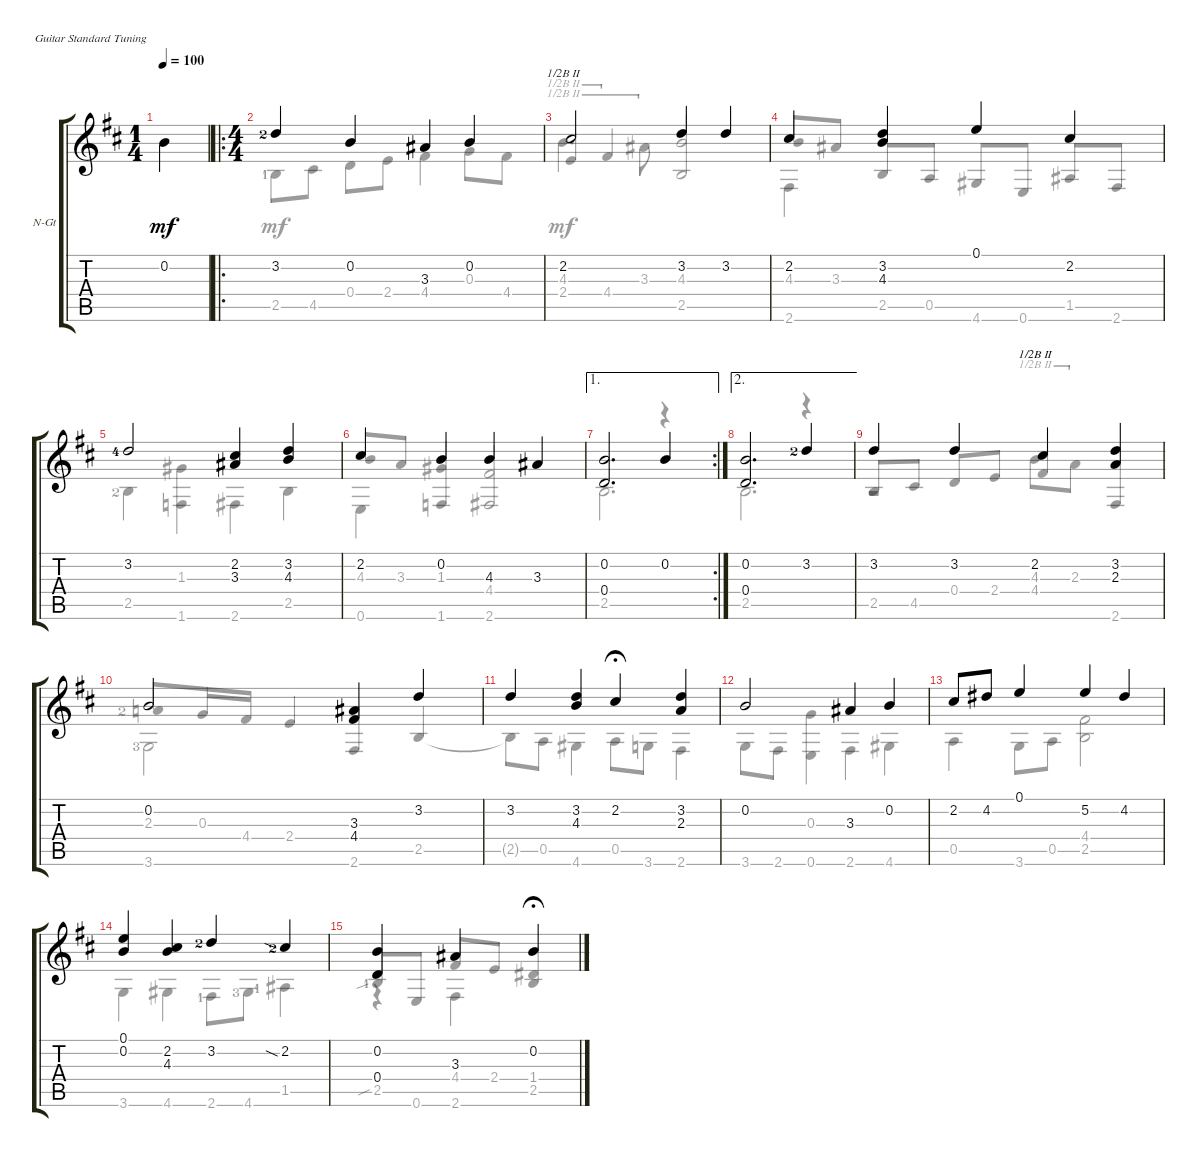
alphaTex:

\defaultSystemsLayout 4
\bracketExtendMode groupsimilarinstruments
\firstSystemTrackNameOrientation horizontal
\otherSystemsTrackNameOrientation horizontal
\track ("Nylon Guitar" "N-Gt") {instrument acousticguitarsteel}
\staff {score tabs}
\tuning (E4 B3 G3 D3 A2 E2)
\voice
\ts (1 4)
\tempo 100
\clef g2
\ks d
0.2.4{dy mf instrument acousticguitarsteel} |
\ro
\ts (4 4)
3.2{lf 3}.4 0.2.4 3.3.4 0.2.4 |
2.2.2{barre (2 half)} 3.2.4 3.2.4 |
2.2.4 (3.2 4.3).4 0.1.4 2.2.4 |
3.2{lf 5}.2 (2.2 3.3).4 (3.2 4.3).4 |
2.2.4 0.2.4 4.3.4 3.3.4 |
\ae 1
\rc 2
(0.2 0.4).2{d} 0.2.4 |
\ae 2
(0.2 0.4).2{d} 3.2{lf 3}.4 |
3.2.4 3.2.4 2.2.4{barre (2 half)} (3.2 2.3).4 |
0.2.2 (3.3 4.4).4 3.2.4 |
3.2.4 (3.2 4.3).4 2.2.4{fermata (medium 0.4)} (3.2 2.3).4 |
0.2.2 3.3.4 0.2.4 |
2.2.8 4.2.8 0.1.4 5.2.4 4.2.4 |
(0.1 0.2).4 (2.2 4.3).4 3.2{lf 3}.4 2.2{sia lf 3}.4 |
(0.2 0.4).4 3.3.4 0.2.4{fermata (medium 0.4)}
\voice
\clef g2
\ottava regular
\simile none
\ks d
|
2.5{lf 2}.8 4.5.8 0.4.8 2.4.8 4.4.4 0.3.8 4.4.8 |
2.4.4{barre (2 half) beam invert} 4.4.4{barre (2 half) beam invert} (2.5 4.3).2{beam invert} |
4.3.8{beam invert} 3.3.8 2.5.8{beam invert} 0.5.8 4.6.8{beam invert} 0.6.8 1.5.8{beam invert} 2.6.8 |
2.5{lf 3}.4 (1.6 1.3).4 2.6.4 2.5.4 |
4.3.8{beam invert} 3.3.8 (1.3 1.6).4{beam invert} (2.6 4.4).2{beam invert} |
2.5.2{d} r.4 |
2.5.2{d} r.4 |
2.5.8{beam invert} 4.5.8 0.4.8{beam invert} 2.4.8 4.4.4{barre (2 half) beam invert} 2.6.4{beam invert} |
2.3{lf 3}.8{beam invert} 0.3.16 4.4.16 2.4.4{beam invert} 2.6.4{beam invert} 2.5.4{beam invert} |
2.5{t}.8 0.5.8 4.6.4 0.5.8{fermata (medium 0.4)} 3.6.8 2.6.4 |
3.6.8 2.6.8 (0.6 0.3).4 2.6.4 4.6.4 |
0.5.4 3.6.8 0.5.8 (2.5 4.4).2 |
3.6.4 4.6.4 2.6{lf 2}.8 4.6{lf 4}.8 1.5{lf 2}.4 |
2.5{sib lf 2}.8{beam invert} 0.6.8 4.4.8{beam invert} 2.4.8 (2.5 1.4).4{fermata (medium 0.4) beam invert}
\voice
\clef g2
\ottava regular
\simile none
\ks d
|
|
4.3.4{d barre (2 half)} 3.3.8{barre (2 half)} |
2.6.4 |
|
0.6.4 |
|
|
r.2 4.3.8{barre (2 half)} 2.3.8{barre (2 half)} |
3.6{lf 4}.2 |
|
|
|
|
r.4 2.6.4
